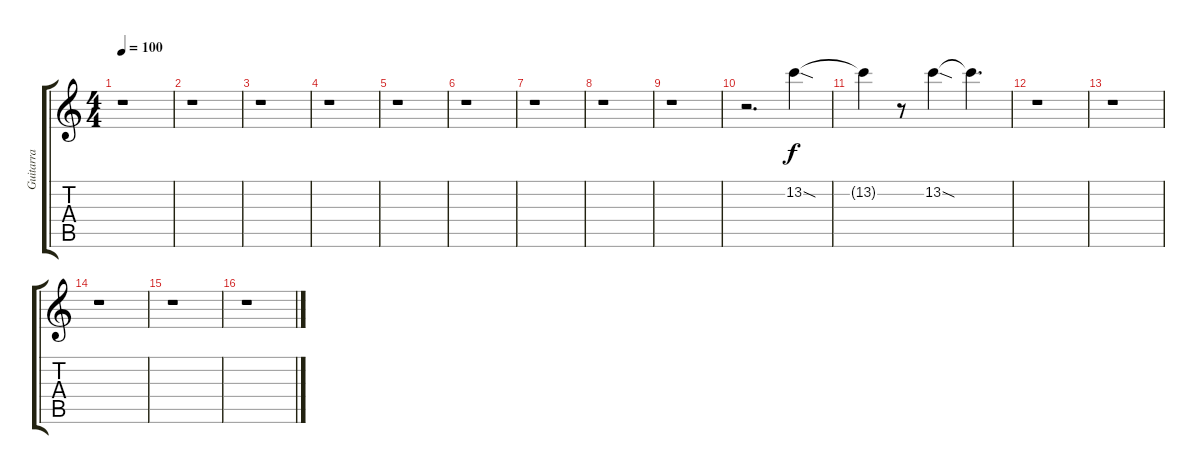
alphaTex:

\track ("Guitarra" "Guitarra") {instrument overdrivenguitar}
\staff {score tabs}
\tuning (E4 B3 G3 D3 A2 E2) {hide}
\ts (4 4)
\tempo 100
\clef g2
\ks c
r.1{dy f} |
r.1 |
r.1 |
r.1 |
r.1 |
r.1 |
r.1 |
r.1 |
r.1 |
r.2{d instrument electricguitarjazz} 13.2{sod}.4 |
13.2{t}.4 r.8 13.2{sod}.4 13.2{t}.4{d} |
r.1 |
r.1 |
r.1 |
r.1 |
r.1
